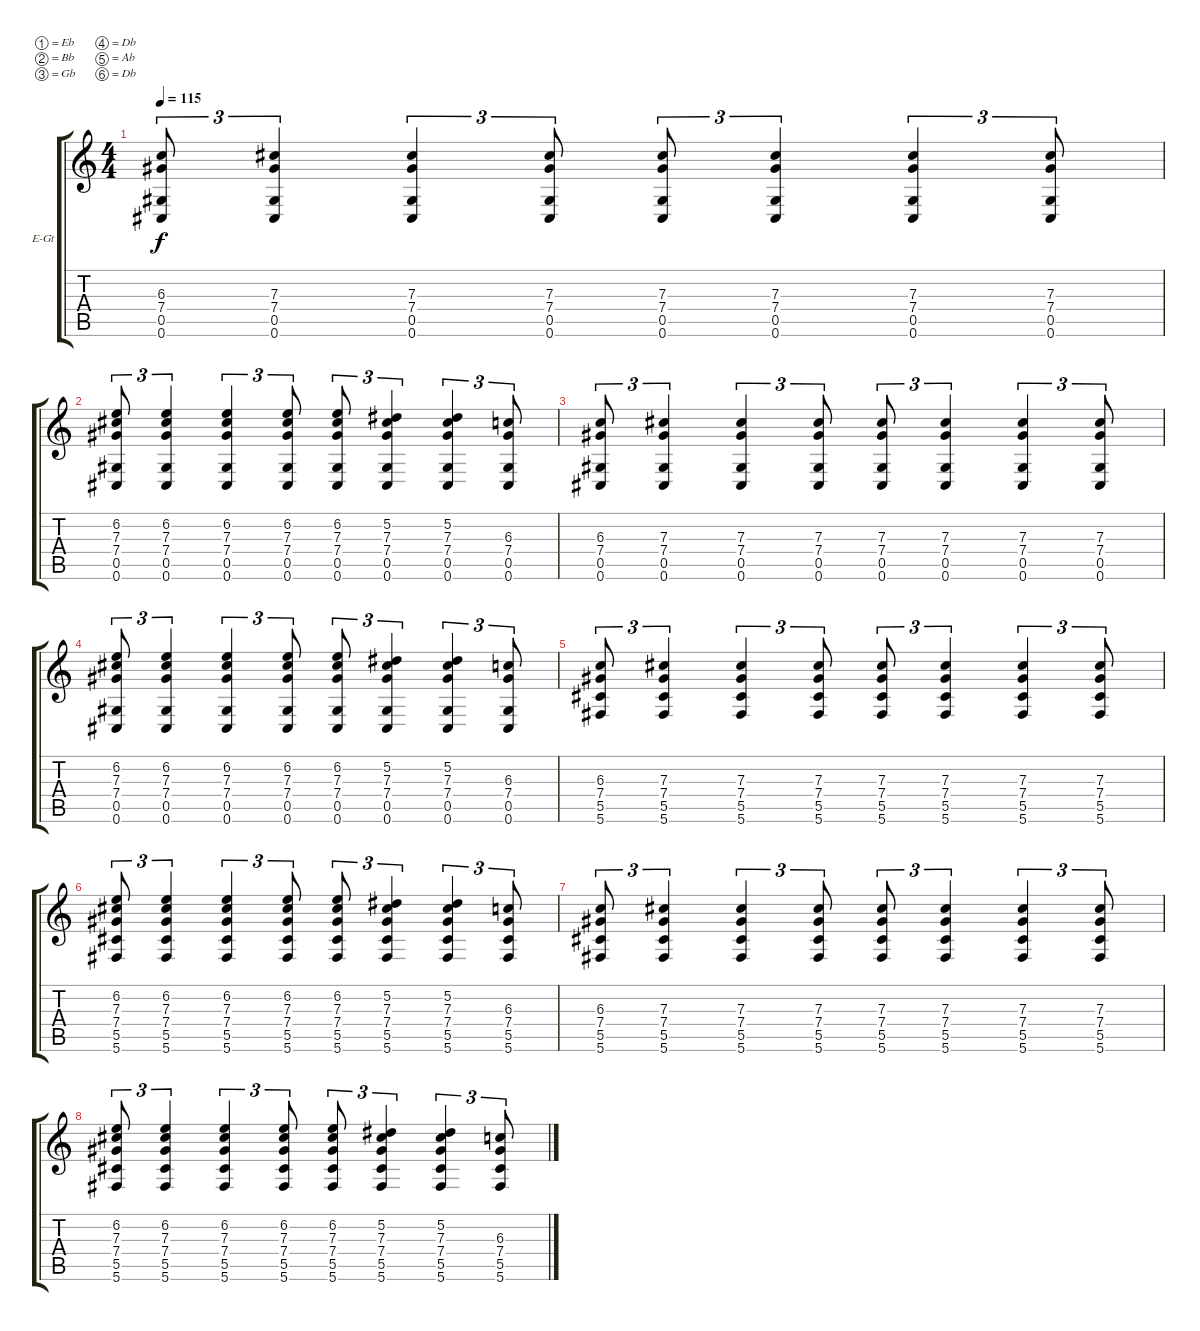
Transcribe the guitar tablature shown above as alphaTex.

\bracketExtendMode groupsimilarinstruments
\firstSystemTrackNameOrientation horizontal
\otherSystemsTrackNameOrientation horizontal
\track ("Electric Guitar" "E-Gt") {instrument electricguitarclean}
\staff {score tabs}
\tuning (Eb4 Bb3 Gb3 Db3 Ab2 Db2)
\ts (4 4)
\tempo 115
\clef g2
\ks c
(6.3 0.6 7.4 0.5).8{tu (3 2) dy f instrument electricguitarclean} (7.3 0.6 7.4 0.5).4{tu (3 2)} (0.6 7.4 7.3 0.5).4{tu (3 2)} (0.6 7.4 7.3 0.5).8{tu (3 2)} (0.6 7.3 7.4 0.5).8{tu (3 2)} (0.6 7.4 7.3 0.5).4{tu (3 2)} (0.6 7.3 7.4 0.5).4{tu (3 2)} (0.6 7.4 7.3 0.5).8{tu (3 2)} |
(0.6 0.5 7.4 7.3 6.2).8{tu (3 2)} (0.6 6.2 7.3 7.4 0.5).4{tu (3 2)} (0.6 6.2 7.4 7.3 0.5).4{tu (3 2)} (0.6 6.2 7.3 7.4 0.5).8{tu (3 2)} (0.6 6.2 7.4 7.3 0.5).8{tu (3 2)} (0.6 5.2 7.3 7.4 0.5).4{tu (3 2)} (0.6 5.2 7.4 7.3 0.5).4{tu (3 2)} (0.6 6.3 7.4 0.5).8{tu (3 2)} |
(6.3 0.6 7.4 0.5).8{tu (3 2)} (7.3 0.6 7.4 0.5).4{tu (3 2)} (0.6 7.4 7.3 0.5).4{tu (3 2)} (0.6 7.4 7.3 0.5).8{tu (3 2)} (0.6 7.3 7.4 0.5).8{tu (3 2)} (0.6 7.4 7.3 0.5).4{tu (3 2)} (0.6 7.3 7.4 0.5).4{tu (3 2)} (0.6 7.4 7.3 0.5).8{tu (3 2)} |
(0.6 0.5 7.4 7.3 6.2).8{tu (3 2)} (0.6 6.2 7.3 7.4 0.5).4{tu (3 2)} (0.6 6.2 7.4 7.3 0.5).4{tu (3 2)} (0.6 6.2 7.3 7.4 0.5).8{tu (3 2)} (0.6 6.2 7.4 7.3 0.5).8{tu (3 2)} (0.6 5.2 7.3 7.4 0.5).4{tu (3 2)} (0.6 5.2 7.4 7.3 0.5).4{tu (3 2)} (0.6 6.3 7.4 0.5).8{tu (3 2)} |
(6.3 5.6 7.4 5.5).8{tu (3 2)} (7.3 5.6 7.4 5.5).4{tu (3 2)} (5.6 7.4 7.3 5.5).4{tu (3 2)} (5.6 7.4 7.3 5.5).8{tu (3 2)} (5.6 7.3 7.4 5.5).8{tu (3 2)} (5.6 7.4 7.3 5.5).4{tu (3 2)} (5.6 7.3 7.4 5.5).4{tu (3 2)} (5.6 7.4 7.3 5.5).8{tu (3 2)} |
(5.6 5.5 7.4 7.3 6.2).8{tu (3 2)} (5.6 6.2 7.3 7.4 5.5).4{tu (3 2)} (5.6 6.2 7.4 7.3 5.5).4{tu (3 2)} (5.6 6.2 7.3 7.4 5.5).8{tu (3 2)} (5.6 6.2 7.4 7.3 5.5).8{tu (3 2)} (5.6 5.2 7.3 7.4 5.5).4{tu (3 2)} (5.6 5.2 7.4 7.3 5.5).4{tu (3 2)} (5.6 6.3 7.4 5.5).8{tu (3 2)} |
(6.3 5.6 7.4 5.5).8{tu (3 2)} (7.3 5.6 7.4 5.5).4{tu (3 2)} (5.6 7.4 7.3 5.5).4{tu (3 2)} (5.6 7.4 7.3 5.5).8{tu (3 2)} (5.6 7.3 7.4 5.5).8{tu (3 2)} (5.6 7.4 7.3 5.5).4{tu (3 2)} (5.6 7.3 7.4 5.5).4{tu (3 2)} (5.6 7.4 7.3 5.5).8{tu (3 2)} |
(5.6 5.5 7.4 7.3 6.2).8{tu (3 2)} (5.6 6.2 7.3 7.4 5.5).4{tu (3 2)} (5.6 6.2 7.4 7.3 5.5).4{tu (3 2)} (5.6 6.2 7.3 7.4 5.5).8{tu (3 2)} (5.6 6.2 7.4 7.3 5.5).8{tu (3 2)} (5.6 5.2 7.3 7.4 5.5).4{tu (3 2)} (5.6 5.2 7.4 7.3 5.5).4{tu (3 2)} (5.6 6.3 7.4 5.5).8{tu (3 2)}
